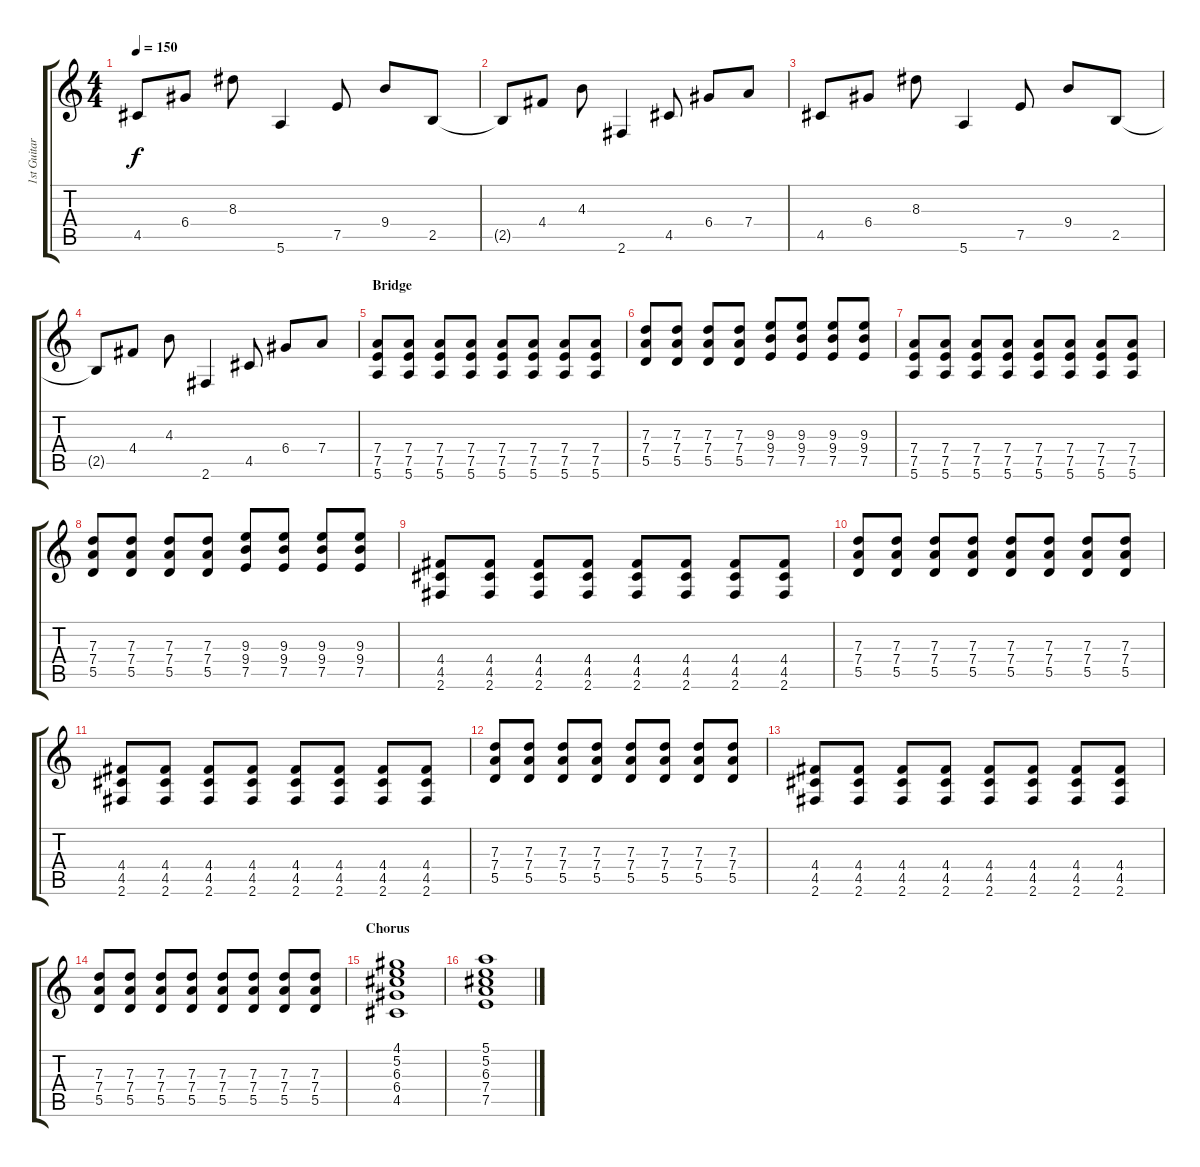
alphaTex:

\track ("1st Guitar" "1st Guitar") {instrument electricguitarjazz}
\staff {score tabs}
\tuning (E4 B3 G3 D3 A2 E2) {hide}
\ts (4 4)
\tempo 150
\clef g2
\ks c
4.5.8{dy f} 6.4.8 8.3.8 5.6.4 7.5.8 9.4.8 2.5.8 |
2.5{t}.8 4.4.8 4.3.8 2.6.4 4.5.8 6.4.8 7.4.8 |
4.5.8 6.4.8 8.3.8 5.6.4 7.5.8 9.4.8 2.5.8 |
2.5{t}.8 4.4.8 4.3.8 2.6.4 4.5.8 6.4.8 7.4.8 |
\section ("" "Bridge")
(7.4 7.5 5.6).8 (7.4 7.5 5.6).8 (7.4 7.5 5.6).8 (7.4 7.5 5.6).8 (7.4 7.5 5.6).8 (7.4 7.5 5.6).8 (7.4 7.5 5.6).8 (7.4 7.5 5.6).8 |
(7.3 7.4 5.5).8 (7.3 7.4 5.5).8 (7.3 7.4 5.5).8 (7.3 7.4 5.5).8 (9.3 9.4 7.5).8 (9.3 9.4 7.5).8 (9.3 9.4 7.5).8 (9.3 9.4 7.5).8 |
(7.4 7.5 5.6).8 (7.4 7.5 5.6).8 (7.4 7.5 5.6).8 (7.4 7.5 5.6).8 (7.4 7.5 5.6).8 (7.4 7.5 5.6).8 (7.4 7.5 5.6).8 (7.4 7.5 5.6).8 |
(7.3 7.4 5.5).8 (7.3 7.4 5.5).8 (7.3 7.4 5.5).8 (7.3 7.4 5.5).8 (9.3 9.4 7.5).8 (9.3 9.4 7.5).8 (9.3 9.4 7.5).8 (9.3 9.4 7.5).8 |
(4.4 4.5 2.6).8 (4.4 4.5 2.6).8 (4.4 4.5 2.6).8 (4.4 4.5 2.6).8 (4.4 4.5 2.6).8 (4.4 4.5 2.6).8 (4.4 4.5 2.6).8 (4.4 4.5 2.6).8 |
(7.3 7.4 5.5).8 (7.3 7.4 5.5).8 (7.3 7.4 5.5).8 (7.3 7.4 5.5).8 (7.3 7.4 5.5).8 (7.3 7.4 5.5).8 (7.3 7.4 5.5).8 (7.3 7.4 5.5).8 |
(4.4 4.5 2.6).8 (4.4 4.5 2.6).8 (4.4 4.5 2.6).8 (4.4 4.5 2.6).8 (4.4 4.5 2.6).8 (4.4 4.5 2.6).8 (4.4 4.5 2.6).8 (4.4 4.5 2.6).8 |
(7.3 7.4 5.5).8 (7.3 7.4 5.5).8 (7.3 7.4 5.5).8 (7.3 7.4 5.5).8 (7.3 7.4 5.5).8 (7.3 7.4 5.5).8 (7.3 7.4 5.5).8 (7.3 7.4 5.5).8 |
(4.4 4.5 2.6).8 (4.4 4.5 2.6).8 (4.4 4.5 2.6).8 (4.4 4.5 2.6).8 (4.4 4.5 2.6).8 (4.4 4.5 2.6).8 (4.4 4.5 2.6).8 (4.4 4.5 2.6).8 |
(7.3 7.4 5.5).8 (7.3 7.4 5.5).8 (7.3 7.4 5.5).8 (7.3 7.4 5.5).8 (7.3 7.4 5.5).8 (7.3 7.4 5.5).8 (7.3 7.4 5.5).8 (7.3 7.4 5.5).8 |
\section ("" "Chorus")
(4.1 5.2 6.3 6.4 4.5).1 |
(5.1 5.2 6.3 7.4 7.5).1
